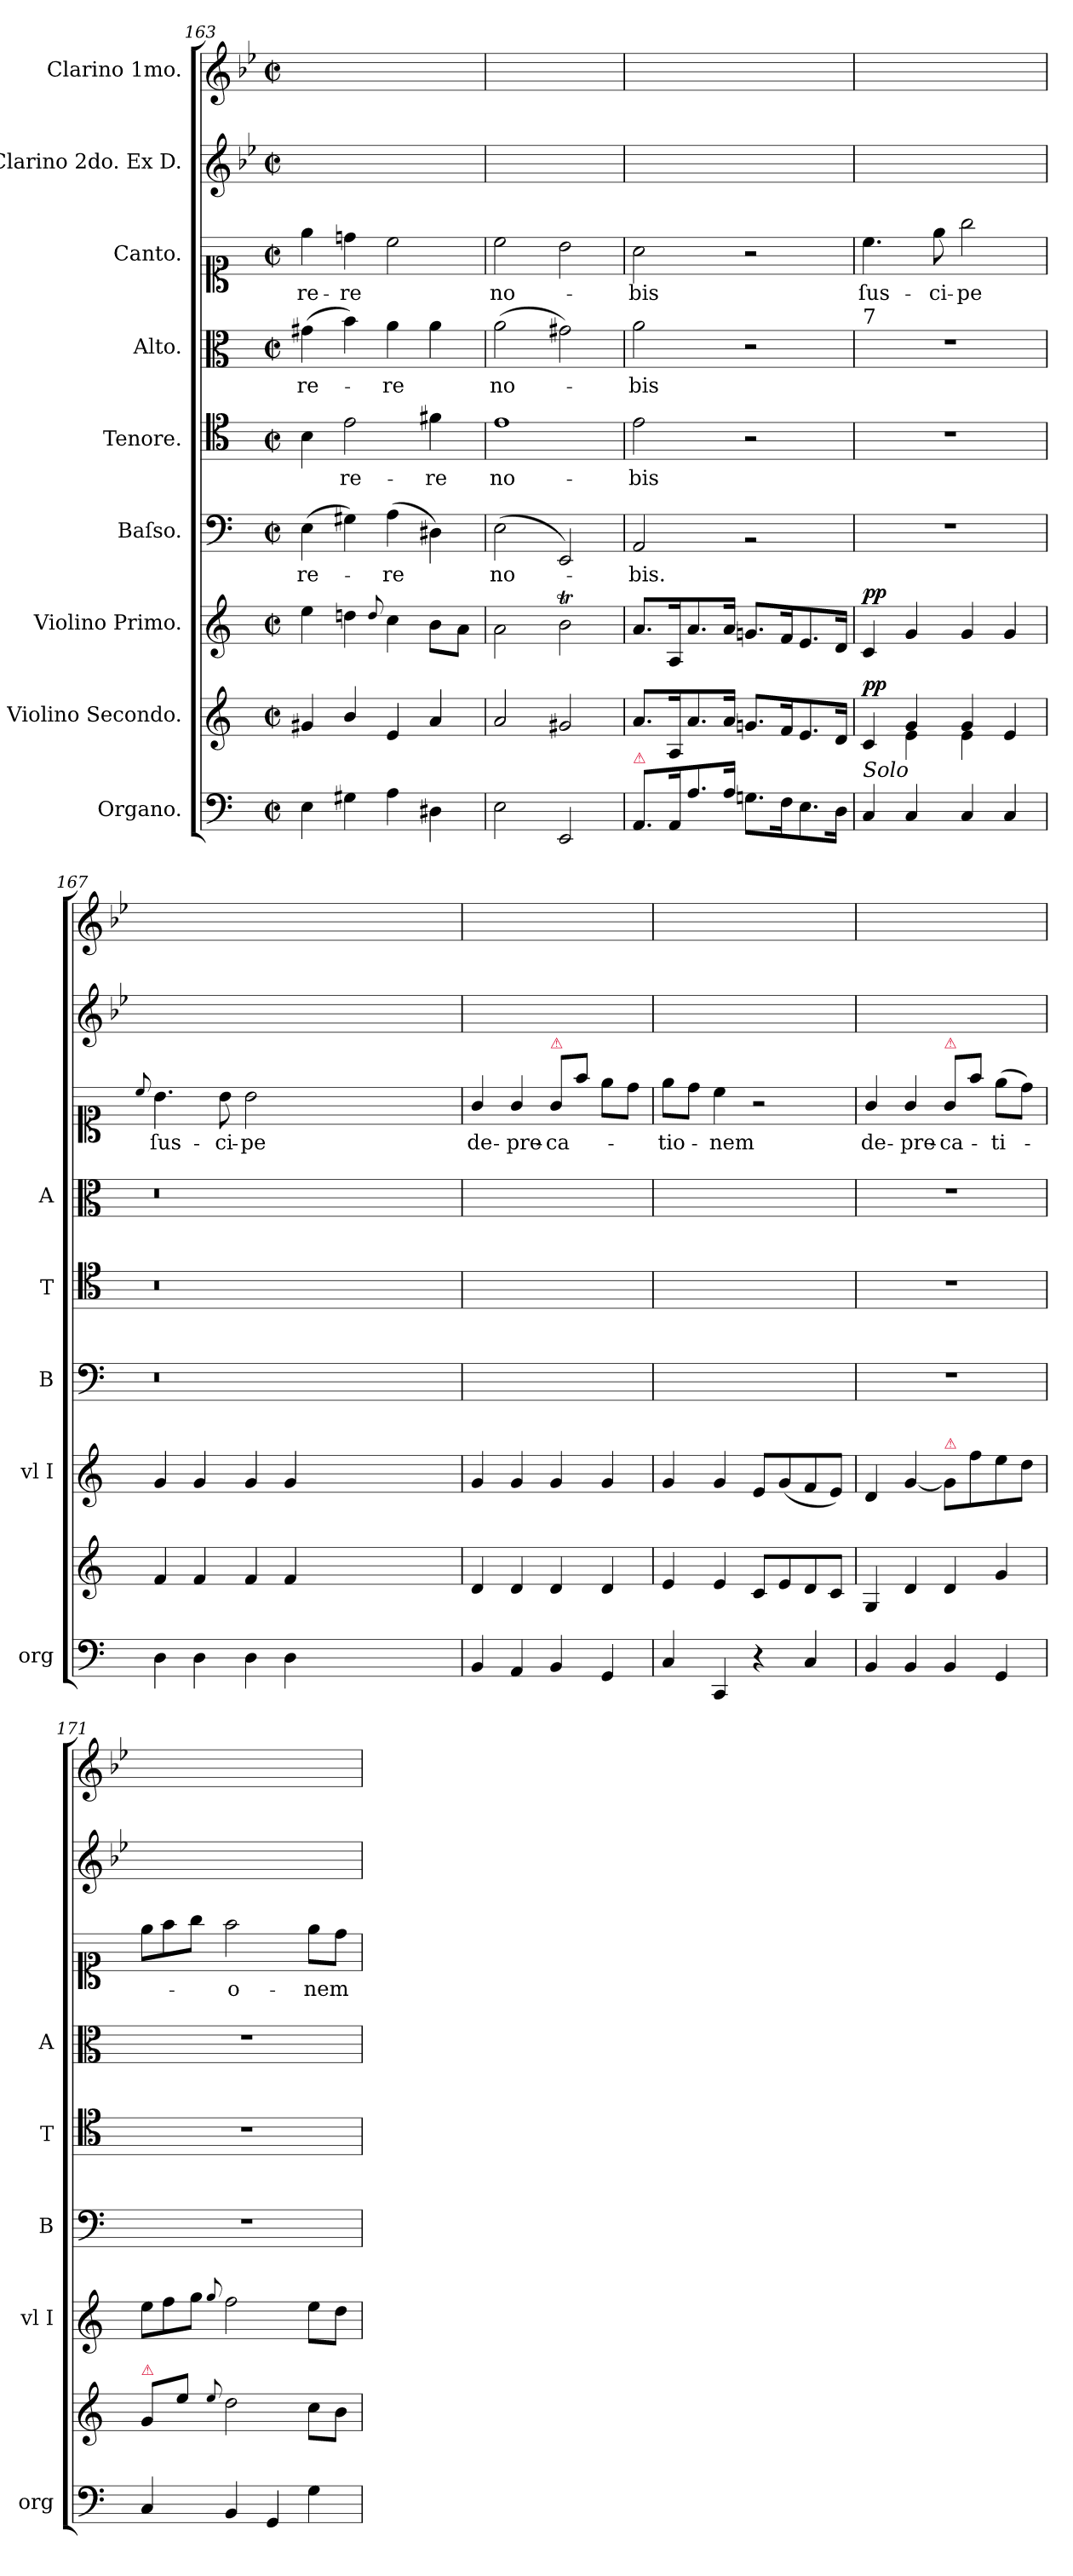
**kern	**kern	**dynam	**kern	**dynam	**kern	**text	**kern	**text	**kern	**text	**kern	**text	**kern	**kern
*part9	*part8	*part8	*part7	*part7	*part6	*part6	*part5	*part5	*part4	*part4	*part3	*part3	*part2	*part1
*staff9	*staff8	*staff8	*staff7	*staff7	*staff6	*staff6	*staff5	*staff5	*staff4	*staff4	*staff3	*staff3	*staff2	*staff1
*I"Organo.	*I"Violino Secondo.	*	*I"Violino Primo.	*	*I"Baſso.	*	*I"Tenore.	*	*I"Alto.	*	*I"Canto.	*	*I"Clarino 2do. Ex D.	*I"Clarino 1mo.
*I'org	*	*	*I'vl I	*	*I'B	*	*I'T	*	*I'A	*	*	*	*	*
*clefF4	*clefG2	*	*clefG2	*	*clefF4	*	*clefC4	*	*clefC3	*	*clefC1	*	*clefG2	*clefG2
*	*	*	*	*	*	*	*	*	*	*	*	*	*ITrd-1c-2	*ITrd-1c-2
*k[]	*k[]	*	*k[]	*	*k[]	*	*k[]	*	*k[]	*	*k[]	*	*k[]	*k[]
*M2/2	*M2/2	*	*M2/2	*	*M2/2	*	*M2/2	*	*M2/2	*	*M2/2	*	*M2/2	*M2/2
*met(c|)	*met(c|)	*	*met(c|)	*	*met(c|)	*	*met(c|)	*	*met(c|)	*	*met(c|)	*	*met(c|)	*met(c|)
=163	=163	=163	=163	=163	=163	=163	=163	=163	=163	=163	=163	=163	=163	=163
4E\	4g#X/	.	4ee\	.	(>4E\	-re-	4B\	.	(>4g#X\	-re-	4ee\	-re-	1ryy	1ryy
4G#X\	4b/	.	4ddn\	.	4G#X\)	.	2e\	-re-	4b\)	.	4ddn\	-re	.	.
.	.	.	8qqdd/	.	.	.	.	.	.	.	.	.	.	.
4A\	4e/	.	4cc\	.	(>4A\	-re	.	.	4a\	-re	2cc\	.	.	.
4D#X\	4a/	.	8b\L	.	4D#X\)	.	4f#X\	-re	4a\	.	.	.	.	.
.	.	.	8a\J	.	.	.	.	.	.	.	.	.	.	.
=164	=164	=164	=164	=164	=164	=164	=164	=164	=164	=164	=164	=164	=164	=164
2E\	2a/	.	2a\	.	(>2E\	no-	1e	no-	(>2a\	no-	2cc\	no-	1ryy	1ryy
2EE/	2g#X/	.	2bt\	.	2EE/)	.	.	.	2g#X\)	.	2b\	.	.	.
=165	=165	=165	=165	=165	=165	=165	=165	=165	=165	=165	=165	=165	=165	=165
!LO:TX:a:color=crimson:t=⚠	!	!	!	!	!	!	!	!	!	!	!	!	!	!
8.AA/L	8.a/L	.	8.a/L	.	2AA/	-bis.	2e\	-bis	2a\	-bis	2a\	-bis	1ryy	1ryy
16AA/K	16A/K	.	16A/K	.	.	.	.	.	.	.	.	.	.	.
8.A\	8.a/	.	8.a/	.	.	.	.	.	.	.	.	.	.	.
16A\Jk	16a/Jk	.	16a/Jk	.	.	.	.	.	.	.	.	.	.	.
8.Gn\L	8.gn/L	.	8.gn/L	.	2rBB	.	2r	.	2r	.	2r	.	.	.
16F\K	16f/K	.	16f/K	.	.	.	.	.	.	.	.	.	.	.
8.E\	8.e/	.	8.e/	.	.	.	.	.	.	.	.	.	.	.
16D\Jk	16d/Jk	.	16d/Jk	.	.	.	.	.	.	.	.	.	.	.
=166	=166	=166	=166	=166	=166	=166	=166	=166	=166	=166	=166	=166	=166	=166
*	*^	*	*	*	*	*	*	*	*	*	*	*	*	*
!	!	!	!	!	!	!	!	!	!	!LO:TX:a:t=7	!	!	!	!	!
!LO:TX:a:i:t=Solo	!	!	!	!	!	!	!	!	!	!	!	!	!	!	!
!	!	!	!LO:DY:a	!	!LO:DY:a	!	!	!	!	!	!	!	!	!	!
4C/	4c/	4rcyy	pp	4c/	pp	1r	.	1r	.	1r	.	4.cc\	ſus-	1ryy	1ryy
4C/	4g/	4e\	.	4g/	.	.	.	.	.	.	.	.	.	.	.
.	.	.	.	.	.	.	.	.	.	.	.	8ee\	-ci-	.	.
4C/	4g/	4e\	.	4g/	.	.	.	.	.	.	.	2gg\	-pe	.	.
4C/	4e/	4rcyy	.	4g/	.	.	.	.	.	.	.	.	.	.	.
*	*v	*v	*	*	*	*	*	*	*	*	*	*	*	*	*
=167	=167	=167	=167	=167	=167	=167	=167	=167	=167	=167	=167	=167	=167	=167
.	.	.	.	.	.	.	.	.	.	.	8qqcc/	.	.	.
!	!	!	!	!	!	!	!	!	!	!	!	!LO:LY:i	!	!
4D\	4f/	.	4g/	.	0.r	.	0.r	.	0.r	.	4.b\	ſus-	1ryy	1ryy
4D\	4f/	.	4g/	.	.	.	.	.	.	.	.	.	.	.
!	!	!	!	!	!	!	!	!	!	!	!	!LO:LY:i	!	!
.	.	.	.	.	.	.	.	.	.	.	8b\	-ci-	.	.
!	!	!	!	!	!	!	!	!	!	!	!	!LO:LY:i	!	!
4D\	4f/	.	4g/	.	.	.	.	.	.	.	2b\	-pe	.	.
4D\	4f/	.	4g/	.	.	.	.	.	.	.	.	.	.	.
0ryy	0ryy	.	0ryy	.	.	.	.	.	.	.	0ryy	.	0ryy	0ryy
=168	=168	=168	=168	=168	=168	=168	=168	=168	=168	=168	=168	=168	=168	=168
4BB/	4d/	.	4g/	.	1ryy	.	1ryy	.	1ryy	.	4g/	de-	1ryy	1ryy
4AA/	4d/	.	4g/	.	.	.	.	.	.	.	4g/	-pre-	.	.
!	!	!	!	!	!	!	!	!	!	!	!LO:TX:a:color=crimson:t=⚠	!	!	!
4BB/	4d/	.	4g/	.	.	.	.	.	.	.	8g/L	-ca-	.	.
.	.	.	.	.	.	.	.	.	.	.	8ff\J	.	.	.
4GG/	4d/	.	4g/	.	.	.	.	.	.	.	8ee\L	.	.	.
.	.	.	.	.	.	.	.	.	.	.	8dd\J	.	.	.
=169	=169	=169	=169	=169	=169	=169	=169	=169	=169	=169	=169	=169	=169	=169
4C/	4e/	.	4g/	.	1ryy	.	1ryy	.	1ryy	.	8ee\L	-tio-	1ryy	1ryy
.	.	.	.	.	.	.	.	.	.	.	8dd\J	.	.	.
4CC/	4e/	.	4g/	.	.	.	.	.	.	.	4cc\	-nem	.	.
4r	8c/L	.	8e/L	.	.	.	.	.	.	.	2r	.	.	.
.	8e/	.	(<8g/	.	.	.	.	.	.	.	.	.	.	.
4C/	8d/	.	8f/	.	.	.	.	.	.	.	.	.	.	.
.	8c/J	.	8e/J)	.	.	.	.	.	.	.	.	.	.	.
=170	=170	=170	=170	=170	=170	=170	=170	=170	=170	=170	=170	=170	=170	=170
4BB/	4G/	.	4d/	.	1r	.	1r	.	1r	.	4g/	de-	1ryy	1ryy
4BB/	4d/	.	[4g/	.	.	.	.	.	.	.	4g/	-pre-	.	.
!	!	!	!	!	!	!	!	!	!	!	!LO:TX:a:color=crimson:t=⚠	!	!	!
!	!	!	!LO:TX:a:color=crimson:t=⚠	!	!	!	!	!	!	!	!	!	!	!
4BB/	4d/	.	8g/L]	.	.	.	.	.	.	.	8g/L	-ca-	.	.
.	.	.	8ff\	.	.	.	.	.	.	.	8ff\J	.	.	.
4GG/	4g/	.	8ee\	.	.	.	.	.	.	.	(>8ee\L	-ti-	.	.
.	.	.	8dd\J	.	.	.	.	.	.	.	8dd\J)	.	.	.
=171	=171	=171	=171	=171	=171	=171	=171	=171	=171	=171	=171	=171	=171	=171
*	*	*	*Xtuplet	*	*	*	*	*	*	*	*Xtuplet	*	*	*
!	!LO:TX:a:color=crimson:t=⚠	!	!	!	!	!	!	!	!	!	!	!	!	!
4C/	8g/L	.	12ee\L	.	1r	.	1r	.	1r	.	12ee\L	.	1ryy	1ryy
.	.	.	12ff\	.	.	.	.	.	.	.	12ff\	.	.	.
.	8ee\J	.	.	.	.	.	.	.	.	.	.	.	.	.
.	.	.	12gg\J	.	.	.	.	.	.	.	12gg\J	.	.	.
.	8qqee/	.	8qqgg/	.	.	.	.	.	.	.	.	.	.	.
4BB/	2dd\	.	2ff\	.	.	.	.	.	.	.	2ff\	-o-	.	.
4GG/	.	.	.	.	.	.	.	.	.	.	.	.	.	.
4G\	8cc\L	.	8ee\L	.	.	.	.	.	.	.	8ee\L	-nem	.	.
.	8b\J	.	8dd\J	.	.	.	.	.	.	.	8dd\J	.	.	.
=	=	=	=	=	=	=	=	=	=	=	=	=	=	=
*-	*-	*-	*-	*-	*-	*-	*-	*-	*-	*-	*-	*-	*-	*-
